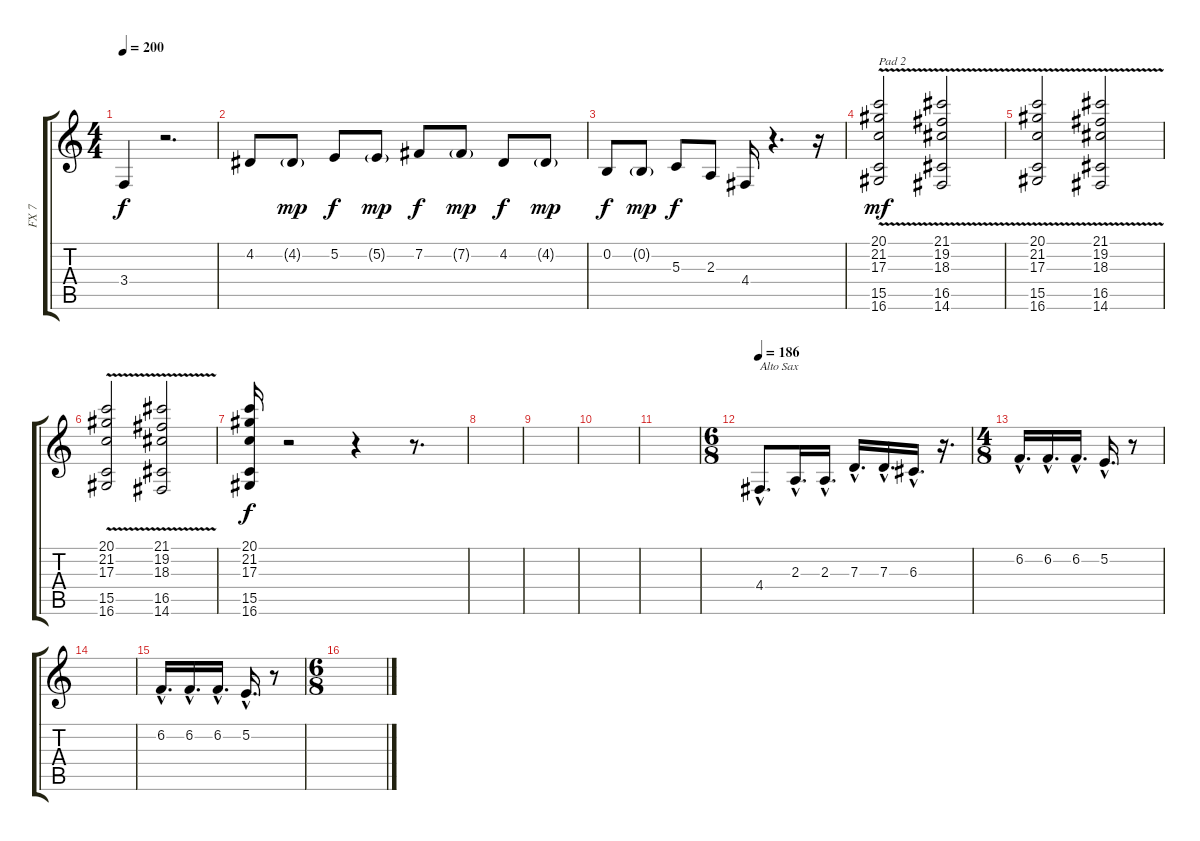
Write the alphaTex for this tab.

\track ("FX 7" "FX 7") {instrument fx7echoes}
\staff {score tabs}
\tuning (E4 B3 G3 D3 A2 E2) {hide}
\ts (4 4)
\tempo 200
\clef g2
\ks c
3.4.4{dy f} r.2{d} |
4.2.8 4.2{g}.8{dy mp} 5.2.8{dy f} 5.2{g}.8{dy mp} 7.2.8{dy f} 7.2{g}.8{dy mp} 4.2.8{dy f} 4.2{g}.8{dy mp} |
0.2.8{dy f} 0.2{g}.8{dy mp} 5.3.8{dy f} 2.3.8 4.4.16 r.4{d} r.16 |
(20.1 21.2 17.3 15.5{v} 16.6).2{txt "Pad 2" dy mf volume 7 instrument drawbarorgan} (21.1 19.2 18.3 16.5{v} 14.6).2 |
(20.1 21.2 17.3{v} 15.5 16.6).2 (21.1 19.2 18.3{v} 16.5 14.6).2 |
(20.1 21.2 17.3{v} 15.5 16.6).2 (21.1 19.2 18.3{v} 16.5 14.6).2 |
(20.1 21.2 17.3 15.5 16.6).16{dy f} r.2 r.4 r.8{d} |
|
|
|
|
\ts (6 8)
\tempo 186
4.4{hac}.8{d txt "Alto Sax" volume 12 instrument altosax} 2.3{hac}.16{d} 2.3{hac}.16{d} 7.3{hac}.16{d} 7.3{hac}.16{d} 6.3{hac}.16{d} r.16{d} |
\ts (4 8)
6.2{hac}.16{d} 6.2{hac}.16{d} 6.2{hac}.16{d} 5.2{hac}.16{d} r.8 |
|
6.2{hac}.16{d} 6.2{hac}.16{d} 6.2{hac}.16{d} 5.2{hac}.16{d} r.8 |
\ts (6 8)
